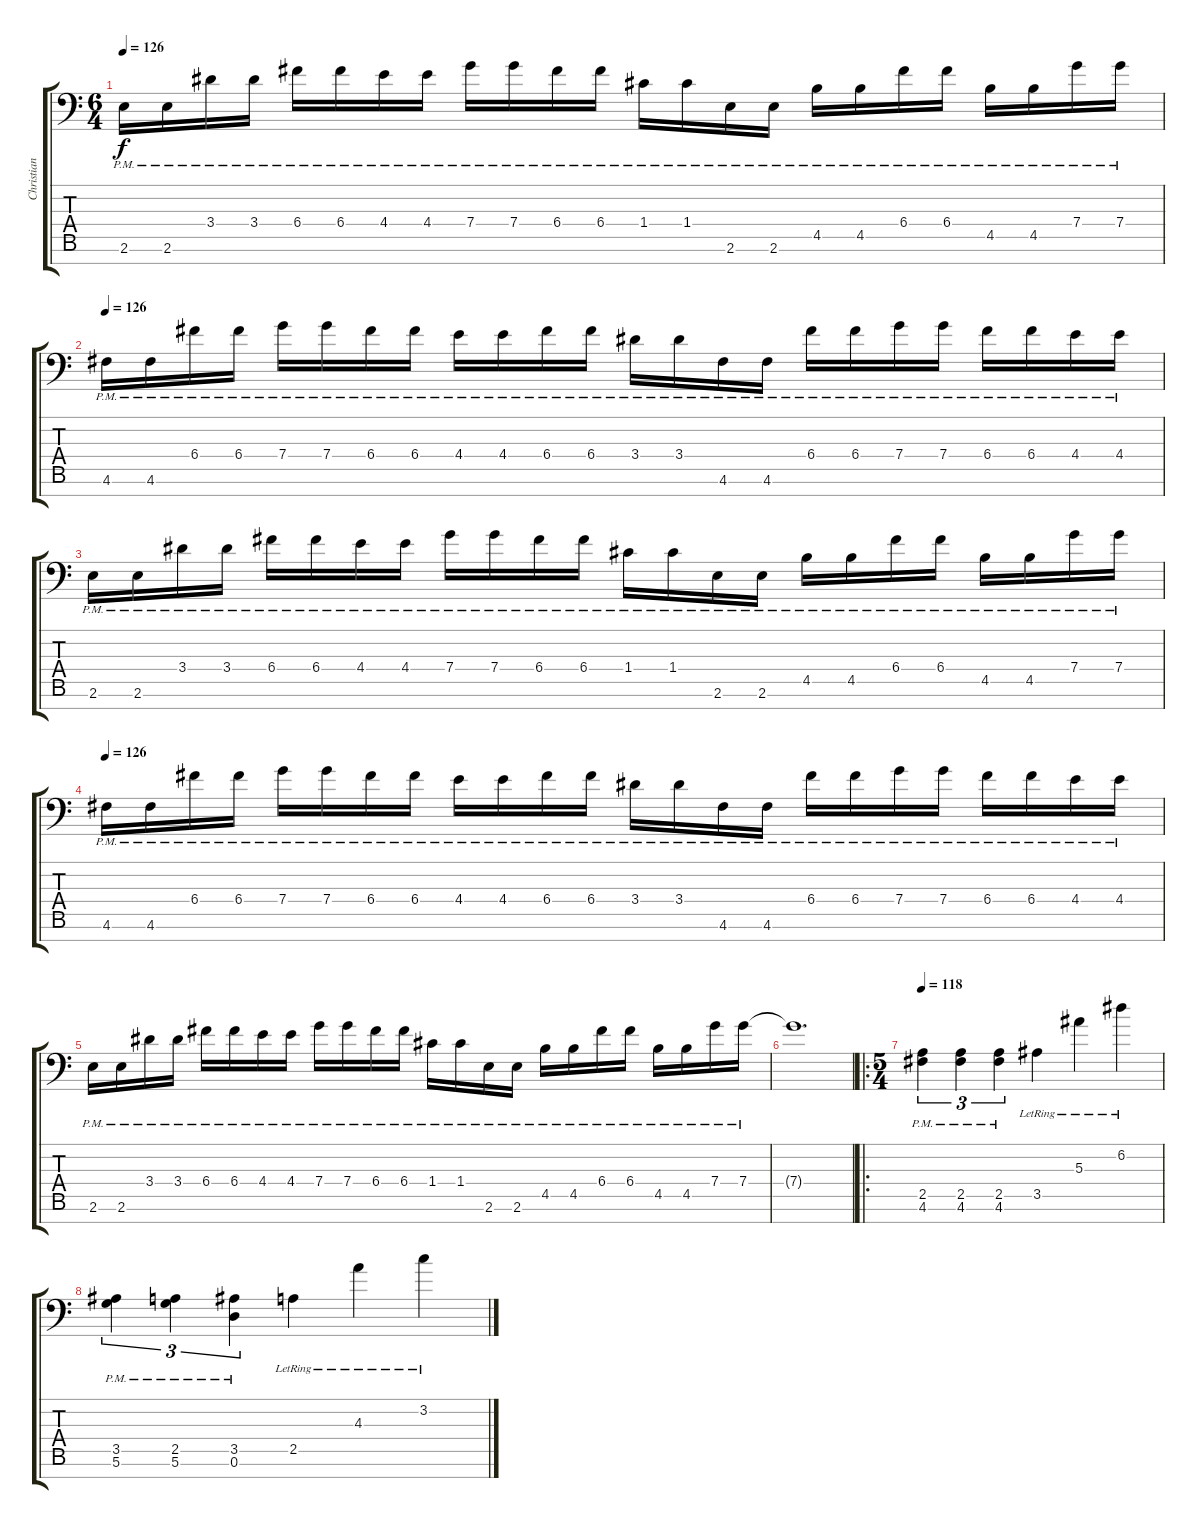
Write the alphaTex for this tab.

\track ("Christian Muenzner" "Christian ") {instrument distortionguitar}
\staff {score tabs}
\tuning (D4 A3 F3 C3 G2 D2 A1) {hide}
\ts (6 4)
\tempo 126
\clef f4
\ks c
2.6{pm}.16{dy f} 2.6{pm}.16 3.4{pm}.16 3.4{pm}.16 6.4{pm}.16 6.4{pm}.16 4.4{pm}.16 4.4{pm}.16 7.4{pm}.16 7.4{pm}.16 6.4{pm}.16 6.4{pm}.16 1.4{pm}.16 1.4{pm}.16 2.6{pm}.16 2.6{pm}.16 4.5{pm}.16 4.5{pm}.16 6.4{pm}.16 6.4{pm}.16 4.5{pm}.16 4.5{pm}.16 7.4{pm}.16 7.4{pm}.16 |
\tempo 126
4.6{pm}.16 4.6{pm}.16 6.4{pm}.16 6.4{pm}.16 7.4{pm}.16 7.4{pm}.16 6.4{pm}.16 6.4{pm}.16 4.4{pm}.16 4.4{pm}.16 6.4{pm}.16 6.4{pm}.16 3.4{pm}.16 3.4{pm}.16 4.6{pm}.16 4.6{pm}.16 6.4{pm}.16 6.4{pm}.16 7.4{pm}.16 7.4{pm}.16 6.4{pm}.16 6.4{pm}.16 4.4{pm}.16 4.4{pm}.16 |
2.6{pm}.16 2.6{pm}.16 3.4{pm}.16 3.4{pm}.16 6.4{pm}.16 6.4{pm}.16 4.4{pm}.16 4.4{pm}.16 7.4{pm}.16 7.4{pm}.16 6.4{pm}.16 6.4{pm}.16 1.4{pm}.16 1.4{pm}.16 2.6{pm}.16 2.6{pm}.16 4.5{pm}.16 4.5{pm}.16 6.4{pm}.16 6.4{pm}.16 4.5{pm}.16 4.5{pm}.16 7.4{pm}.16 7.4{pm}.16 |
\tempo 126
4.6{pm}.16 4.6{pm}.16 6.4{pm}.16 6.4{pm}.16 7.4{pm}.16 7.4{pm}.16 6.4{pm}.16 6.4{pm}.16 4.4{pm}.16 4.4{pm}.16 6.4{pm}.16 6.4{pm}.16 3.4{pm}.16 3.4{pm}.16 4.6{pm}.16 4.6{pm}.16 6.4{pm}.16 6.4{pm}.16 7.4{pm}.16 7.4{pm}.16 6.4{pm}.16 6.4{pm}.16 4.4{pm}.16 4.4{pm}.16 |
2.6{pm}.16 2.6{pm}.16 3.4{pm}.16 3.4{pm}.16 6.4{pm}.16 6.4{pm}.16 4.4{pm}.16 4.4{pm}.16 7.4{pm}.16 7.4{pm}.16 6.4{pm}.16 6.4{pm}.16 1.4{pm}.16 1.4{pm}.16 2.6{pm}.16 2.6{pm}.16 4.5{pm}.16 4.5{pm}.16 6.4{pm}.16 6.4{pm}.16 4.5{pm}.16 4.5{pm}.16 7.4{pm}.16 7.4{pm}.16 |
7.4{t}.1{d volume 11 instrument distortionguitar} |
\ro
\ts (5 4)
\tempo 118
(2.5{pm} 4.6).4{tu (3 2)} (2.5{pm} 4.6).4{tu (3 2)} (2.5{pm} 4.6).4{tu (3 2)} 3.5{lr}.4 5.3{lr}.4 6.2{lr}.4 |
(3.5{pm} 5.6).4{tu (3 2)} (2.5{pm} 5.6).4{tu (3 2)} (3.5{pm} 0.6).4{tu (3 2)} 2.5{lr}.4 4.3{lr}.4 3.2{lr}.4
